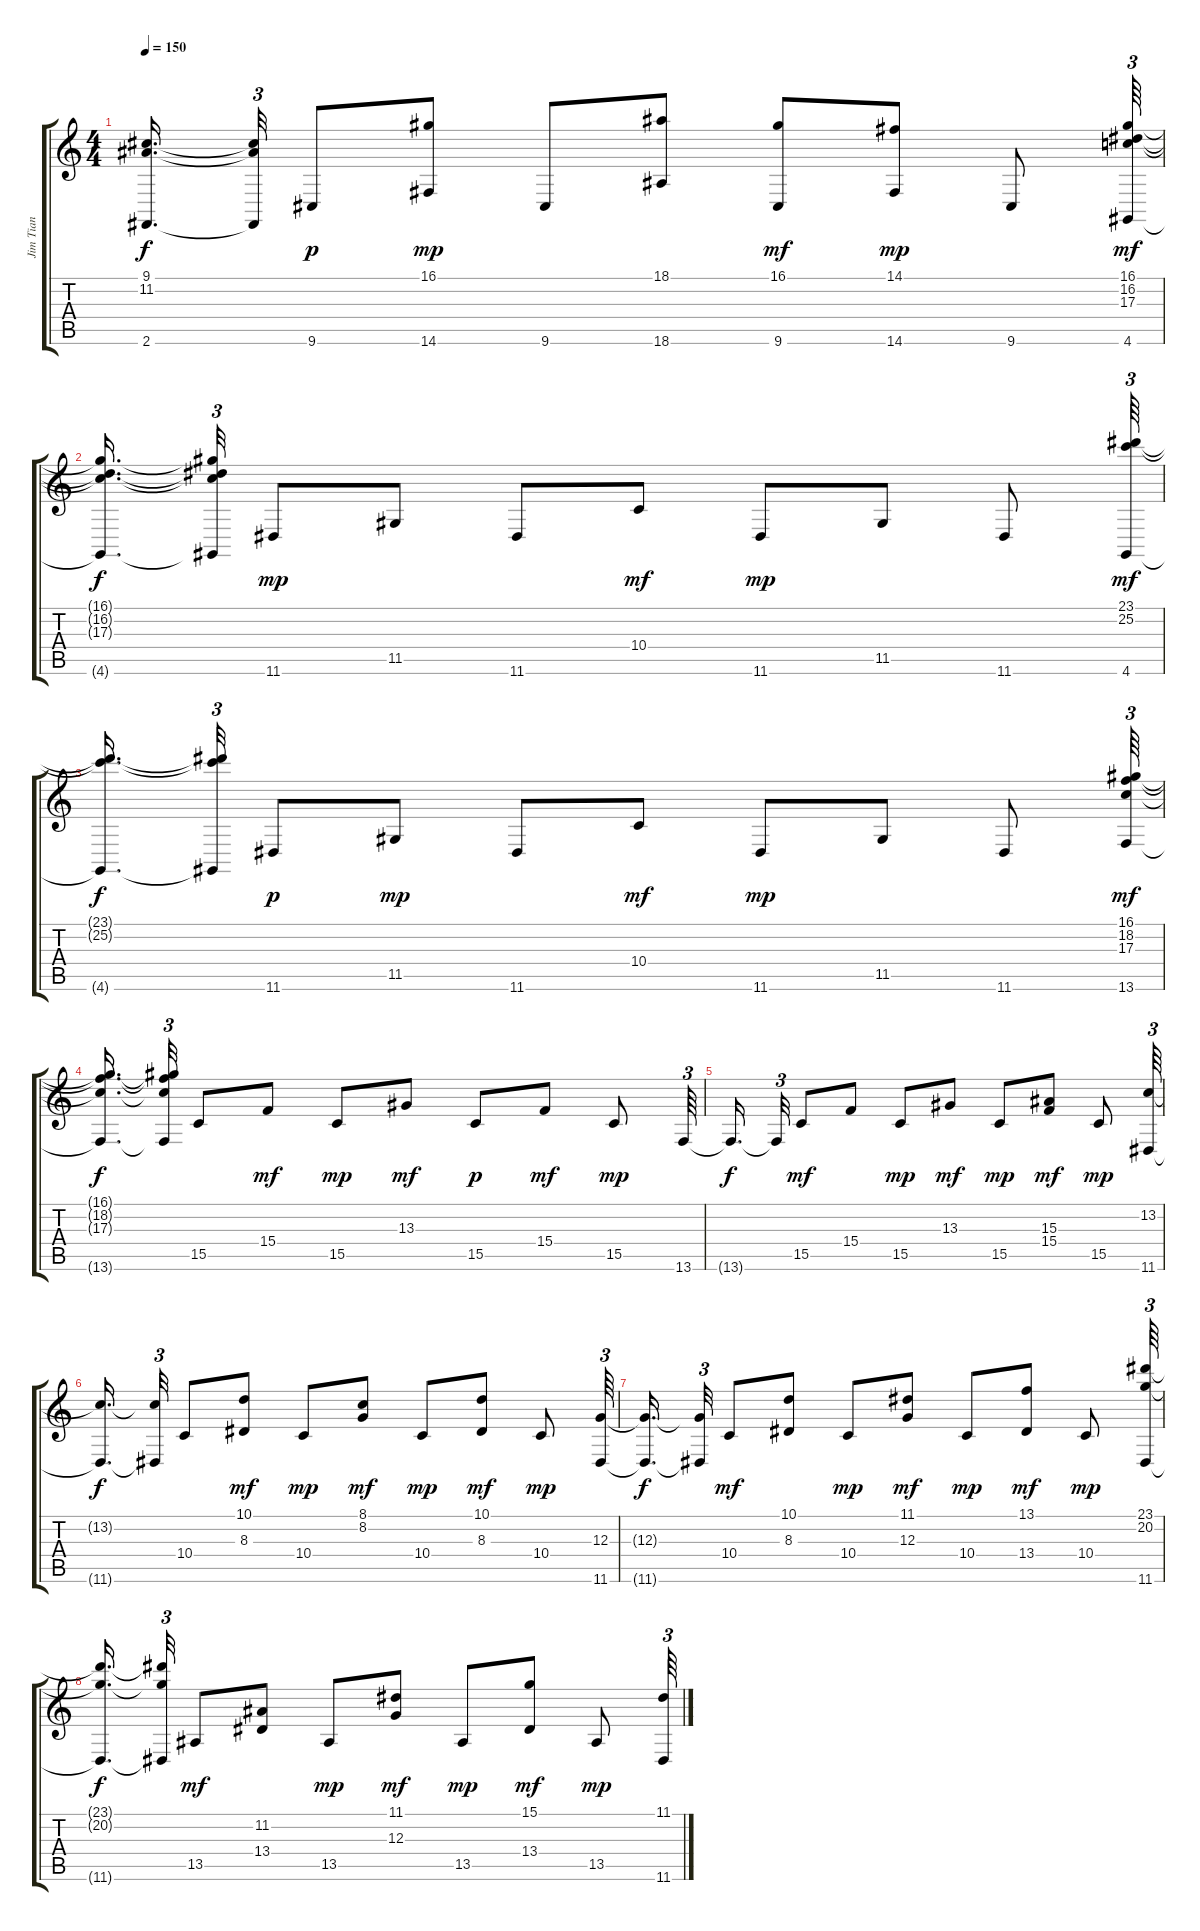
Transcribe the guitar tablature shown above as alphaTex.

\track ("Jim Tian  " "Jim Tian  ") {instrument acousticgrandpiano}
\staff {score tabs}
\tuning (E4 B3 G3 D3 A2 E2) {hide}
\ts (4 4)
\tempo 150
\clef g2
\ks c
(9.1{t} 11.2{t} 2.6{t}).16{d dy f beam splitsecondary} (9.1{t} 11.2{t} 2.6{t}).32{tu (3 2)} 9.6.8{dy p} (16.1 14.6).8{dy mp} 9.6.8 (18.1 18.6).8 (16.1 9.6).8{dy mf} (14.1 14.6).8{dy mp} 9.6.8 (16.1 16.2 17.3 4.6).64{tu (3 2) dy mf volume 16} |
(16.1{t} 16.2{t} 17.3{t} 4.6{t}).16{d dy f beam splitsecondary} (16.1{t} 16.2{t} 17.3{t} 4.6{t}).32{tu (3 2)} 11.6.8{dy mp} 11.5.8 11.6.8 10.4.8{dy mf} 11.6.8{dy mp} 11.5.8 11.6.8 (23.1 25.2 4.6).64{tu (3 2) dy mf} |
(23.1{t} 25.2{t} 4.6{t}).16{d dy f beam splitsecondary} (23.1{t} 25.2{t} 4.6{t}).32{tu (3 2)} 11.6.8{dy p} 11.5.8{dy mp} 11.6.8 10.4.8{dy mf} 11.6.8{dy mp} 11.5.8 11.6.8 (16.1 18.2 17.3 13.6).64{tu (3 2) dy mf volume 13} |
(16.1{t} 18.2{t} 17.3{t} 13.6{t}).16{d dy f beam splitsecondary} (16.1{t} 18.2{t} 17.3{t} 13.6{t}).32{tu (3 2)} 15.5.8 15.4.8{dy mf} 15.5.8{dy mp} 13.3.8{dy mf} 15.5.8{dy p} 15.4.8{dy mf} 15.5.8{dy mp} 13.6.64{tu (3 2)} |
13.6{t}.16{d dy f beam splitsecondary} 13.6{t}.32{tu (3 2)} 15.5.8{dy mf} 15.4.8 15.5.8{dy mp} 13.3.8{dy mf} 15.5.8{dy mp} (15.3 15.4).8{dy mf} 15.5.8{dy mp} (13.2 11.6).64{tu (3 2)} |
(13.2{t} 11.6{t}).16{d dy f beam splitsecondary} (13.2{t} 11.6{t}).32{tu (3 2)} 10.4.8 (10.1 8.3).8{dy mf} 10.4.8{dy mp} (8.1 8.2).8{dy mf} 10.4.8{dy mp} (10.1 8.3).8{dy mf} 10.4.8{dy mp} (12.3 11.6).64{tu (3 2)} |
(12.3{t} 11.6{t}).16{d dy f beam splitsecondary} (12.3{t} 11.6{t}).32{tu (3 2)} 10.4.8{dy mf} (10.1 8.3).8 10.4.8{dy mp} (11.1 12.3).8{dy mf} 10.4.8{dy mp} (13.1 13.4).8{dy mf} 10.4.8{dy mp} (23.1 20.2 11.6).64{tu (3 2) volume 13} |
(23.1{t} 20.2{t} 11.6{t}).16{d dy f beam splitsecondary} (23.1{t} 20.2{t} 11.6{t}).32{tu (3 2)} 13.5.8{dy mf} (11.2 13.4).8 13.5.8{dy mp} (11.1 12.3).8{dy mf} 13.5.8{dy mp} (15.1 13.4).8{dy mf} 13.5.8{dy mp} (11.1 11.6).64{tu (3 2)}
